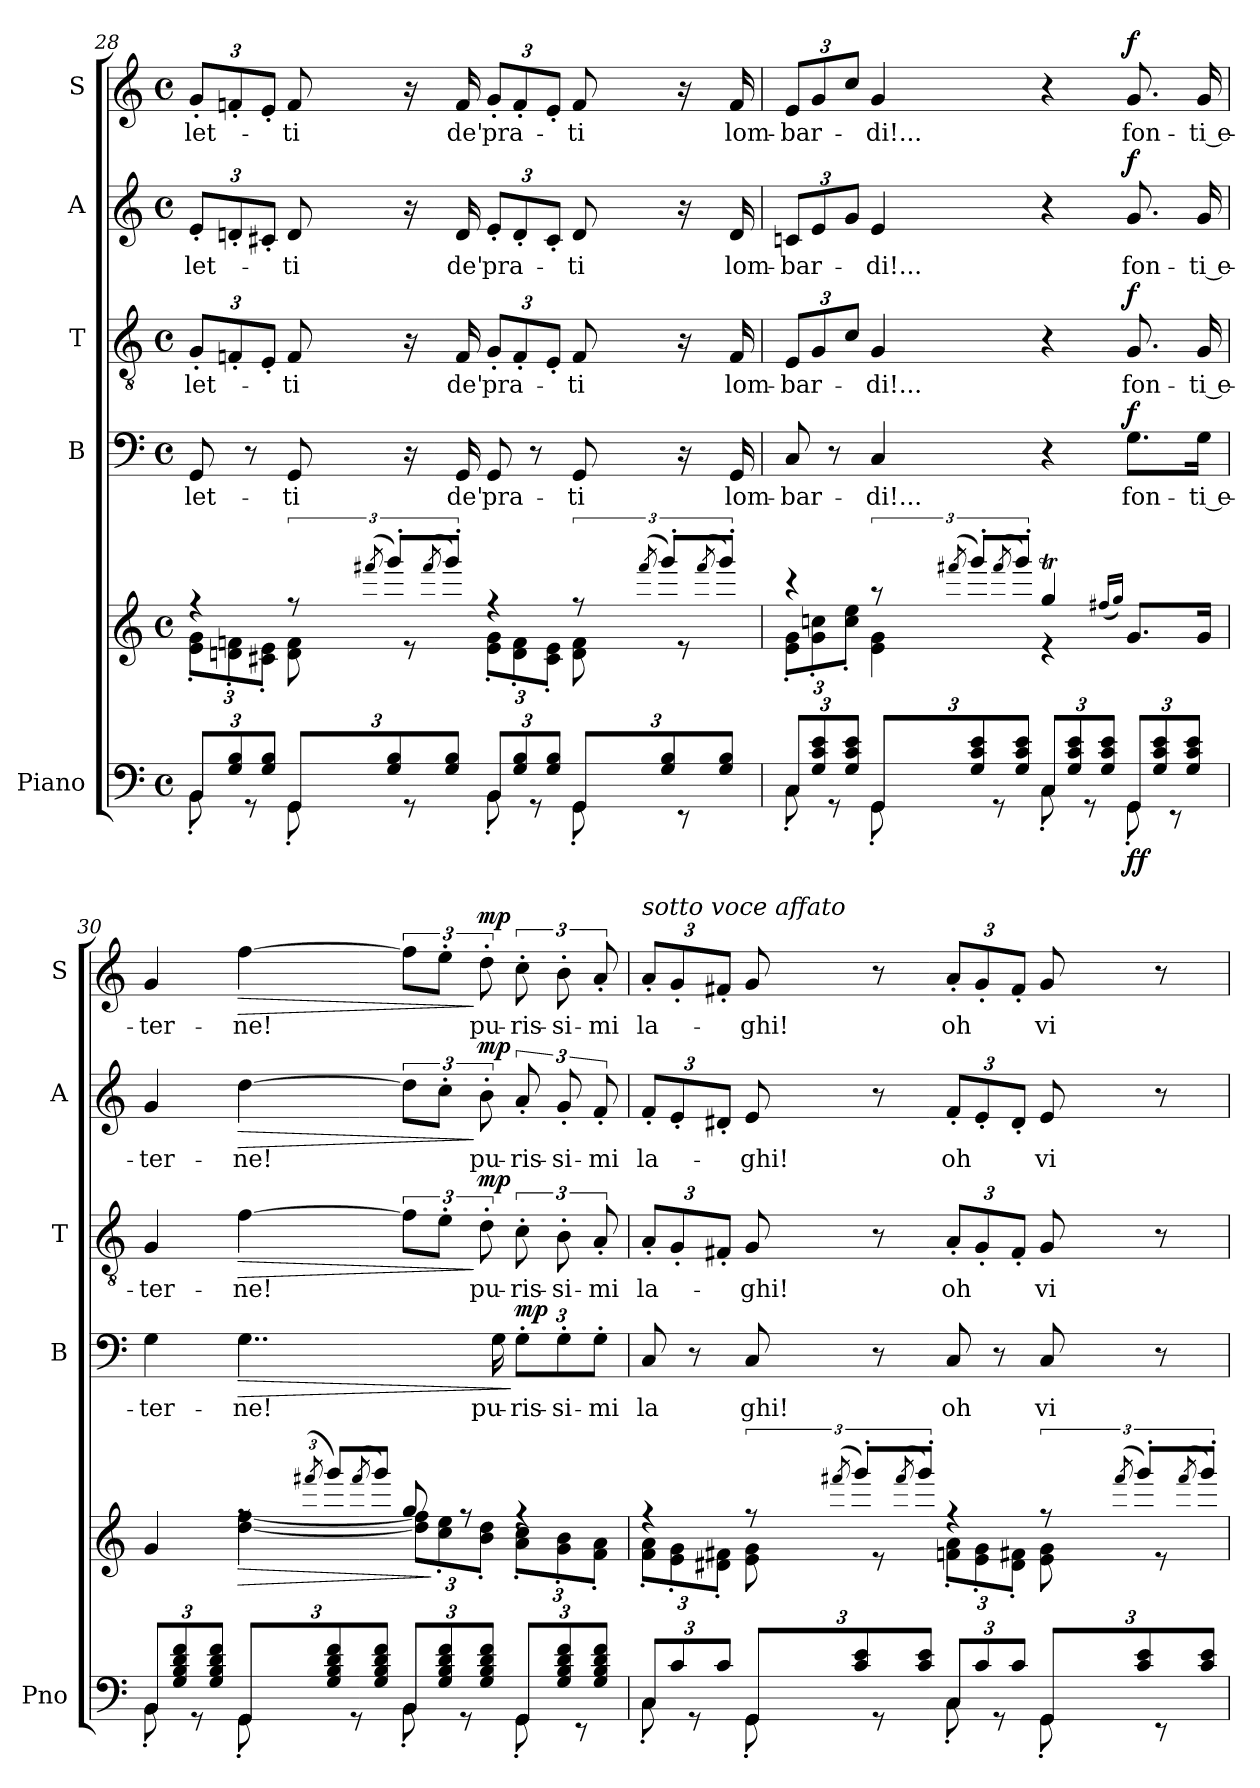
**kern	**kern	**dynam	**kern	**text	**dynam	**kern	**text	**dynam	**kern	**text	**dynam	**kern	**text	**dynam
*part5	*part5	*part5	*part4	*part4	*part4	*part3	*part3	*part3	*part2	*part2	*part2	*part1	*part1	*part1
*staff6	*staff5	*staff5/6	*staff4	*staff4	*staff4	*staff3	*staff3	*staff3	*staff2	*staff2	*staff2	*staff1	*staff1	*staff1
*I"Piano	*	*	*I"B	*	*	*I"T	*	*	*I"A	*	*	*I"S	*	*
*I'Pno	*	*	*I'B	*	*	*I'T	*	*	*I'A	*	*	*I'S	*	*
*clefF4	*clefG2	*	*clefF4	*	*	*clefGv2	*	*	*clefG2	*	*	*clefG2	*	*
*k[]	*k[]	*	*k[]	*	*	*k[]	*	*	*k[]	*	*	*k[]	*	*
*M4/4	*M4/4	*	*M4/4	*	*	*M4/4	*	*	*M4/4	*	*	*M4/4	*	*
*met(c)	*met(c)	*	*met(c)	*	*	*met(c)	*	*	*met(c)	*	*	*met(c)	*	*
=28	=28	=28	=28	=28	=28	=28	=28	=28	=28	=28	=28	=28	=28	=28
*	*^	*	*	*	*	*	*	*	*	*	*	*	*	*
*Xbrackettup	*	*Xbrackettup	*	*	*	*	*Xbrackettup	*	*	*Xbrackettup	*	*	*Xbrackettup	*	*
*^	*	*	*	*	*	*	*	*	*	*	*	*	*	*	*
12BB/L	8BB'\	4rff	12e\' 12g\'L	.	8GG/	-let-	.	12G'/L	-let-	.	12e'/L	-let-	.	12g'/L	-let-	.
12G/ 12B/	.	.	12dn\' 12fn\'	.	.	.	.	12Fn'/	.	.	12dn'/	.	.	12fn'/	.	.
.	8r	.	.	.	8r	.	.	.	.	.	.	.	.	.	.	.
12G/ 12B/J	.	.	12c#X\' 12e\'J	.	.	.	.	12E'/J	.	.	12c#X'/J	.	.	12e'/J	.	.
*	*	*brackettup	*	*	*	*	*	*	*	*	*	*	*	*	*	*
12GG/L	8GG'\	12rff	8d\ 8f\	.	8GG/	-ti	.	8F/	-ti	.	8d/	-ti	.	8f/	-ti	.
.	.	(8qfff#X/	.	.	.	.	.	.	.	.	.	.	.	.	.	.
12G/ 12B/	.	12ggg'/L)	.	.	.	.	.	.	.	.	.	.	.	.	.	.
.	8r	.	8r	.	16r	.	.	16r	.	.	16r	.	.	16r	.	.
.	.	(8qfff#/	.	.	.	.	.	.	.	.	.	.	.	.	.	.
12G/ 12B/J	.	12ggg'/J)	.	.	.	.	.	.	.	.	.	.	.	.	.	.
.	.	.	.	.	16GG/	de'	.	16F/	de'	.	16d/	de'	.	16f/	de'	.
*	*	*	*Xbrackettup	*	*	*	*	*	*	*	*	*	*	*	*	*
12BB/L	8BB'\	4rff	12e\' 12g\'L	.	8GG/	pra-	.	12G'/L	pra-	.	12e'/L	pra-	.	12g'/L	pra-	.
12G/ 12B/	.	.	12d\' 12f\'	.	.	.	.	12F'/	.	.	12d'/	.	.	12f'/	.	.
.	8r	.	.	.	8r	.	.	.	.	.	.	.	.	.	.	.
12G/ 12B/J	.	.	12c#\' 12e\'J	.	.	.	.	12E'/J	.	.	12c#'/J	.	.	12e'/J	.	.
*	*	*brackettup	*	*	*	*	*	*	*	*	*	*	*	*	*	*
12GG/L	8GG'\	12rff	8d\ 8f\	.	8GG/	-ti	.	8F/	-ti	.	8d/	-ti	.	8f/	-ti	.
.	.	(8qfff#/	.	.	.	.	.	.	.	.	.	.	.	.	.	.
12G/ 12B/	.	12ggg'/L)	.	.	.	.	.	.	.	.	.	.	.	.	.	.
.	8r	.	8r	.	16r	.	.	16r	.	.	16r	.	.	16r	.	.
.	.	(8qfff#/	.	.	.	.	.	.	.	.	.	.	.	.	.	.
12G/ 12B/J	.	12ggg'/J)	.	.	.	.	.	.	.	.	.	.	.	.	.	.
.	.	.	.	.	16GG/	lom-	.	16F/	lom-	.	16d/	lom-	.	16f/	lom-	.
!!LO:LB:g=z
=29	=29	=29	=29	=29	=29	=29	=29	=29	=29	=29	=29	=29	=29	=29	=29	=29
*	*	*	*Xbrackettup	*	*	*	*	*	*	*	*	*	*	*	*	*
12C/L	8C'\	4r	12e\' 12g\'L	.	8C/	-bar-	.	12E/L	-bar-	.	12cn/L	-bar-	.	12e/L	-bar-	.
12G/ 12c/ 12e/	.	.	12g\' 12ccn\'	.	.	.	.	12G/	.	.	12e/	.	.	12g/	.	.
.	8r	.	.	.	8r	.	.	.	.	.	.	.	.	.	.	.
12G/ 12c/ 12e/J	.	.	12cc\' 12ee\'J	.	.	.	.	12c/J	.	.	12g/J	.	.	12cc/J	.	.
*	*	*brackettup	*	*	*	*	*	*	*	*	*	*	*	*	*	*
12GG/L	8GG'\	12r	4e\ 4g\	.	4C/	-di!...	.	4G/	-di!...	.	4e/	-di!...	.	4g/	-di!...	.
.	.	(8qfff#X/	.	.	.	.	.	.	.	.	.	.	.	.	.	.
12G/ 12c/ 12e/	.	12ggg'/L)	.	.	.	.	.	.	.	.	.	.	.	.	.	.
.	8r	.	.	.	.	.	.	.	.	.	.	.	.	.	.	.
.	.	(8qfff#/	.	.	.	.	.	.	.	.	.	.	.	.	.	.
12G/ 12c/ 12e/J	.	12ggg'/J)	.	.	.	.	.	.	.	.	.	.	.	.	.	.
12C/L	8C'\	4ggT/	4r	.	4r	.	.	4r	.	.	4r	.	.	4r	.	.
12G/ 12c/ 12e/	.	.	.	.	.	.	.	.	.	.	.	.	.	.	.	.
.	8r	.	.	.	.	.	.	.	.	.	.	.	.	.	.	.
12G/ 12c/ 12e/J	.	.	.	.	.	.	.	.	.	.	.	.	.	.	.	.
.	.	(16qff#X/LL	.	.	.	.	.	.	.	.	.	.	.	.	.	.
.	.	16qgg/JJ)	.	.	.	.	.	.	.	.	.	.	.	.	.	.
!	!	!	!	!LO:DY:b=2	!	!	!	!	!	!	!	!	!	!	!	!
!	!	!	!	!LO:DY:n=1:b	!	!	!LO:DY:a	!	!	!LO:DY:a	!	!	!LO:DY:a	!	!	!LO:DY:a
12GG/L	8GG'\	8.g/L	4rgyy	f f	8.G\L	fon-	f	8.G/	fon-	f	8.g/	fon-	f	8.g/	fon-	f
12G/ 12c/ 12e/	.	.	.	.	.	.	.	.	.	.	.	.	.	.	.	.
.	8r	.	.	.	.	.	.	.	.	.	.	.	.	.	.	.
12G/ 12c/ 12e/J	.	.	.	.	.	.	.	.	.	.	.	.	.	.	.	.
.	.	16g/Jk	.	.	16G\Jk	-ti e-	.	16G/	-ti e-	.	16g/	-ti e-	.	16g/	-ti e-	.
=30	=30	=30	=30	=30	=30	=30	=30	=30	=30	=30	=30	=30	=30	=30	=30	=30
12BB/L	8BB'\	4g/	4rgyy	.	4G\	-ter-	.	4G/	-ter-	.	4g/	-ter-	.	4g/	-ter-	.
12G/ 12B/ 12d/ 12f/	.	.	.	.	.	.	.	.	.	.	.	.	.	.	.	.
.	8r	.	.	.	.	.	.	.	.	.	.	.	.	.	.	.
12G/ 12B/ 12d/ 12f/J	.	.	.	.	.	.	.	.	.	.	.	.	.	.	.	.
!	!	!	!	!LO:HP:b	!	!	!LO:HP:b	!	!	!LO:HP:b	!	!	!LO:HP:b	!	!	!LO:HP:b
12GG/L	8GG'\	12rff	[4dd\ [4ff\	>	4..G\	-ne!	>	[4f\	-ne!	>	[4dd\	-ne!	>	[4ff\	-ne!	>
.	.	(8qfff#X/	.	.	.	.	.	.	.	.	.	.	.	.	.	.
12G/ 12B/ 12d/ 12f/	.	12ggg/L)	.	.	.	.	.	.	.	.	.	.	.	.	.	.
.	8r	.	.	.	.	.	.	.	.	.	.	.	.	.	.	.
.	.	(8qfff#/	.	.	.	.	.	.	.	.	.	.	.	.	.	.
12G/ 12B/ 12d/ 12f/J	.	12ggg/J)	.	.	.	.	.	.	.	.	.	.	.	.	.	.
*	*	*	*Xbrackettup	*	*	*	*	*brackettup	*	*	*brackettup	*	*	*brackettup	*	*
12BB/L	8BB'\	8gg/	12dd\] 12ff\]L	.	.	.	.	12f\L]	.	.	12dd\L]	.	.	12ff\L]	.	.
!	!	!	!	!LO:DY:n=1:b=2	!	!	!	!	!	!	!	!	!	!	!	!
!	!	!	!	!LO:DY:n=2:a	!	!	!	!	!	!	!	!	!	!	!	!
12G/ 12B/ 12d/ 12f/	.	.	12cc\' 12ee\'	] mp mp	.	.	.	12e'\J	.	.	12cc'\J	.	.	12ee'\J	.	.
.	8r	8rff	.	.	.	.	.	.	.	.	.	.	.	.	.	.
!	!	!	!	!	!	!	!	!	!	!LO:DY:n=1:a	!	!	!LO:DY:n=1:a	!	!	!LO:DY:n=1:a
12G/ 12B/ 12d/ 12f/J	.	.	12b\' 12dd\'J	.	.	.	.	12d'\	pu-	] mp	12b'\	pu-	] mp	12dd'\	pu-	] mp
.	.	.	.	.	16G\	pu-	.	.	.	.	.	.	.	.	.	.
!	!	!	!	!	!	!	!LO:DY:n=1:a	!	!	!	!	!	!	!	!	!
12GG/L	8GG'\	4rff	12a\' 12cc\'L	.	12G'\L	-ris-	] mp	12c'\	-ris-	.	12a'/	-ris-	.	12cc'\	-ris-	.
12G/ 12B/ 12d/ 12f/	.	.	12g\' 12b\'	.	12G'\	-si-	.	12B'\	-si-	.	12g'/	-si-	.	12b'\	-si-	.
.	8r	.	.	.	.	.	.	.	.	.	.	.	.	.	.	.
12G/ 12B/ 12d/ 12f/J	.	.	12f\' 12a\'J	.	12G'\J	-mi	.	12A'/	-mi	.	12f'/	-mi	.	12a'/	-mi	.
!!LO:PB:g=z
=31	=31	=31	=31	=31	=31	=31	=31	=31	=31	=31	=31	=31	=31	=31	=31	=31
*	*	*	*	*	*	*	*	*Xbrackettup	*	*	*Xbrackettup	*	*	*Xbrackettup	*	*
!	!	!	!	!	!	!	!	!	!	!	!	!	!	!LO:TX:a:i:t=sotto voce affato	!	!
12C/L	8C'\	4rff	12f\' 12a\'L	.	8C/	la	.	12A'/L	la-	.	12f'/L	la-	.	12a'/L	la-	.
12c/	.	.	12e\' 12g\'	.	.	.	.	12G'/	.	.	12e'/	.	.	12g'/	.	.
.	8r	.	.	.	8r	.	.	.	.	.	.	.	.	.	.	.
12c/J	.	.	12d#X\' 12f#X\'J	.	.	.	.	12F#X'/J	.	.	12d#X'/J	.	.	12f#X'/J	.	.
*	*	*brackettup	*	*	*	*	*	*	*	*	*	*	*	*	*	*
12GG/L	8GG'\	12rff	8e\ 8g\	.	8C/	ghi!	.	8G/	-ghi!	.	8e/	-ghi!	.	8g/	-ghi!	.
.	.	(8qfff#X/	.	.	.	.	.	.	.	.	.	.	.	.	.	.
12c/ 12e/	.	12ggg'/L)	.	.	.	.	.	.	.	.	.	.	.	.	.	.
.	8r	.	8r	.	8r	.	.	8r	.	.	8r	.	.	8r	.	.
.	.	(8qfff#/	.	.	.	.	.	.	.	.	.	.	.	.	.	.
12c/ 12e/J	.	12ggg'/J)	.	.	.	.	.	.	.	.	.	.	.	.	.	.
*	*	*	*Xbrackettup	*	*	*	*	*	*	*	*	*	*	*	*	*
12C/L	8C'\	4rff	12fn\' 12a\'L	.	8C/	oh	.	12A'/L	oh	.	12f'/L	oh	.	12a'/L	oh	.
12c/	.	.	12e\' 12g\'	.	.	.	.	12G'/	.	.	12e'/	.	.	12g'/	.	.
.	8r	.	.	.	8r	.	.	.	.	.	.	.	.	.	.	.
12c/J	.	.	12d#\' 12f#X\'J	.	.	.	.	12F#'/J	.	.	12d#'/J	.	.	12f#'/J	.	.
*	*	*brackettup	*	*	*	*	*	*	*	*	*	*	*	*	*	*
12GG/L	8GG'\	12rff	8e\ 8g\	.	8C/	vi-	.	8G/	vi-	.	8e/	vi-	.	8g/	vi-	.
.	.	(8qfff#/	.	.	.	.	.	.	.	.	.	.	.	.	.	.
12c/ 12e/	.	12ggg'/L)	.	.	.	.	.	.	.	.	.	.	.	.	.	.
.	8r	.	8r	.	8r	.	.	8r	.	.	8r	.	.	8r	.	.
.	.	(8qfff#/	.	.	.	.	.	.	.	.	.	.	.	.	.	.
12c/ 12e/J	.	12ggg'/J)	.	.	.	.	.	.	.	.	.	.	.	.	.	.
*v	*v	*	*	*	*	*	*	*	*	*	*	*	*	*	*	*
*	*v	*v	*	*	*	*	*	*	*	*	*	*	*	*	*
=	=	=	=	=	=	=	=	=	=	=	=	=	=	=
*-	*-	*-	*-	*-	*-	*-	*-	*-	*-	*-	*-	*-	*-	*-
